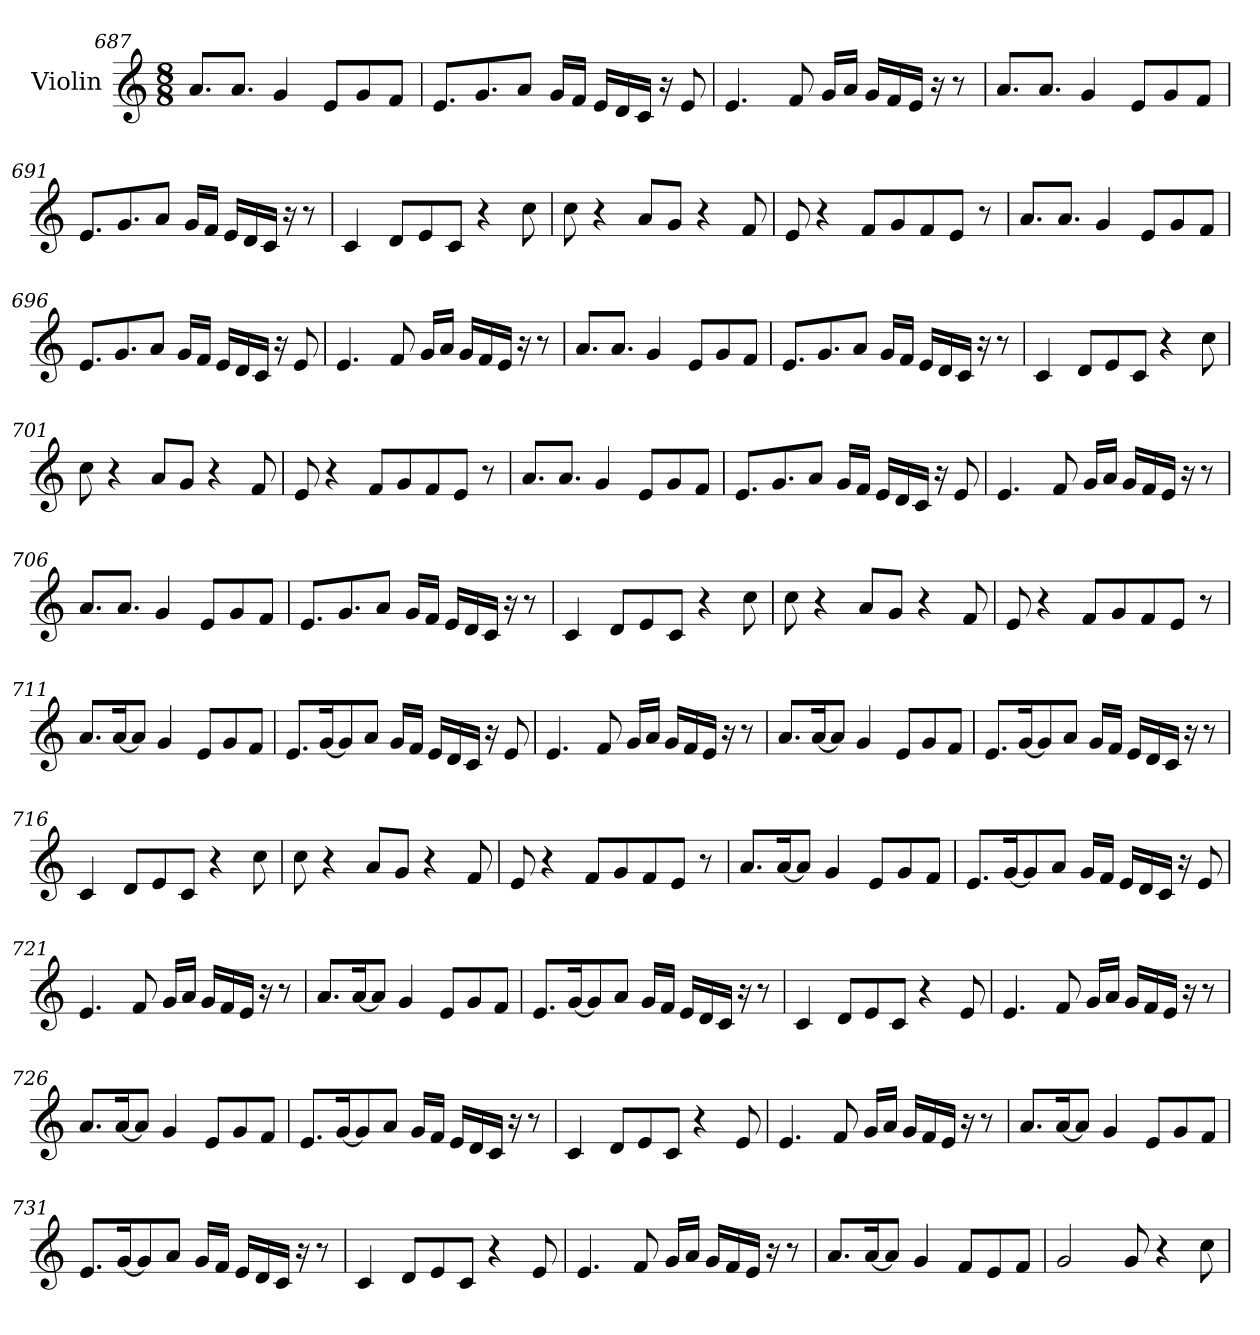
**kern
*part1
*staff1
*I"Violin
*clefG2
*k[]
*M8/8
=687
8.a/L
8.a/J
4g/
8e/L
8g/
8f/J
!!LO:LB:g=z
=688
8.e/L
8.g/
8a/J
16g/LL
16f/JJ
16e/LL
16d/
16c/JJ
16r
8e/
=689
4.e/
8f/
16g/LL
16a/JJ
16g/LL
16f/
16e/JJ
16r
8r
=690
8.a/L
8.a/J
4g/
8e/L
8g/
8f/J
=691
8.e/L
8.g/
8a/J
16g/LL
16f/JJ
16e/LL
16d/
16c/JJ
16r
8r
!!LO:PB:g=z
=692
4c/
8d/L
8e/
8c/J
4r
8cc\
=693
8cc\
4r
8a/L
8g/J
4r
8f/
=694
8e/
4r
8f/L
8g/
8f/
8e/J
8r
=695
8.a/L
8.a/J
4g/
8e/L
8g/
8f/J
!!LO:LB:g=z
=696
8.e/L
8.g/
8a/J
16g/LL
16f/JJ
16e/LL
16d/
16c/JJ
16r
8e/
=697
4.e/
8f/
16g/LL
16a/JJ
16g/LL
16f/
16e/JJ
16r
8r
=698
8.a/L
8.a/J
4g/
8e/L
8g/
8f/J
=699
8.e/L
8.g/
8a/J
16g/LL
16f/JJ
16e/LL
16d/
16c/JJ
16r
8r
!!LO:LB:g=z
=700
4c/
8d/L
8e/
8c/J
4r
8cc\
=701
8cc\
4r
8a/L
8g/J
4r
8f/
=702
8e/
4r
8f/L
8g/
8f/
8e/J
8r
=703
8.a/L
8.a/J
4g/
8e/L
8g/
8f/J
!!LO:LB:g=z
=704
8.e/L
8.g/
8a/J
16g/LL
16f/JJ
16e/LL
16d/
16c/JJ
16r
8e/
=705
4.e/
8f/
16g/LL
16a/JJ
16g/LL
16f/
16e/JJ
16r
8r
=706
8.a/L
8.a/J
4g/
8e/L
8g/
8f/J
=707
8.e/L
8.g/
8a/J
16g/LL
16f/JJ
16e/LL
16d/
16c/JJ
16r
8r
!!LO:LB:g=z
=708
4c/
8d/L
8e/
8c/J
4r
8cc\
=709
8cc\
4r
8a/L
8g/J
4r
8f/
=710
8e/
4r
8f/L
8g/
8f/
8e/J
8r
=711
8.a/L
[16a/K
8a/J]
4g/
8e/L
8g/
8f/J
!!LO:LB:g=z
=712
8.e/L
[16g/K
8g/]
8a/J
16g/LL
16f/JJ
16e/LL
16d/
16c/JJ
16r
8e/
=713
4.e/
8f/
16g/LL
16a/JJ
16g/LL
16f/
16e/JJ
16r
8r
=714
8.a/L
[16a/K
8a/J]
4g/
8e/L
8g/
8f/J
!!LO:LB:g=z
=715
8.e/L
[16g/K
8g/]
8a/J
16g/LL
16f/JJ
16e/LL
16d/
16c/JJ
16r
8r
=716
4c/
8d/L
8e/
8c/J
4r
8cc\
=717
8cc\
4r
8a/L
8g/J
4r
8f/
=718
8e/
4r
8f/L
8g/
8f/
8e/J
8r
!!LO:LB:g=z
=719
8.a/L
[16a/K
8a/J]
4g/
8e/L
8g/
8f/J
=720
8.e/L
[16g/K
8g/]
8a/J
16g/LL
16f/JJ
16e/LL
16d/
16c/JJ
16r
8e/
=721
4.e/
8f/
16g/LL
16a/JJ
16g/LL
16f/
16e/JJ
16r
8r
=722
8.a/L
[16a/K
8a/J]
4g/
8e/L
8g/
8f/J
!!LO:PB:g=z
=723
8.e/L
[16g/K
8g/]
8a/J
16g/LL
16f/JJ
16e/LL
16d/
16c/JJ
16r
8r
=724
4c/
8d/L
8e/
8c/J
4r
8e/
=725
4.e/
8f/
16g/LL
16a/JJ
16g/LL
16f/
16e/JJ
16r
8r
=726
8.a/L
[16a/K
8a/J]
4g/
8e/L
8g/
8f/J
!!LO:LB:g=z
=727
8.e/L
[16g/K
8g/]
8a/J
16g/LL
16f/JJ
16e/LL
16d/
16c/JJ
16r
8r
=728
4c/
8d/L
8e/
8c/J
4r
8e/
=729
4.e/
8f/
16g/LL
16a/JJ
16g/LL
16f/
16e/JJ
16r
8r
=730
8.a/L
[16a/K
8a/J]
4g/
8e/L
8g/
8f/J
!!LO:LB:g=z
=731
8.e/L
[16g/K
8g/]
8a/J
16g/LL
16f/JJ
16e/LL
16d/
16c/JJ
16r
8r
=732
4c/
8d/L
8e/
8c/J
4r
8e/
=733
4.e/
8f/
16g/LL
16a/JJ
16g/LL
16f/
16e/JJ
16r
8r
=734
8.a/L
[16a/K
8a/J]
4g/
8f/L
8e/
8f/J
!!LO:LB:g=z
=735
2g/
8g/
4r
8cc\
=
*-
